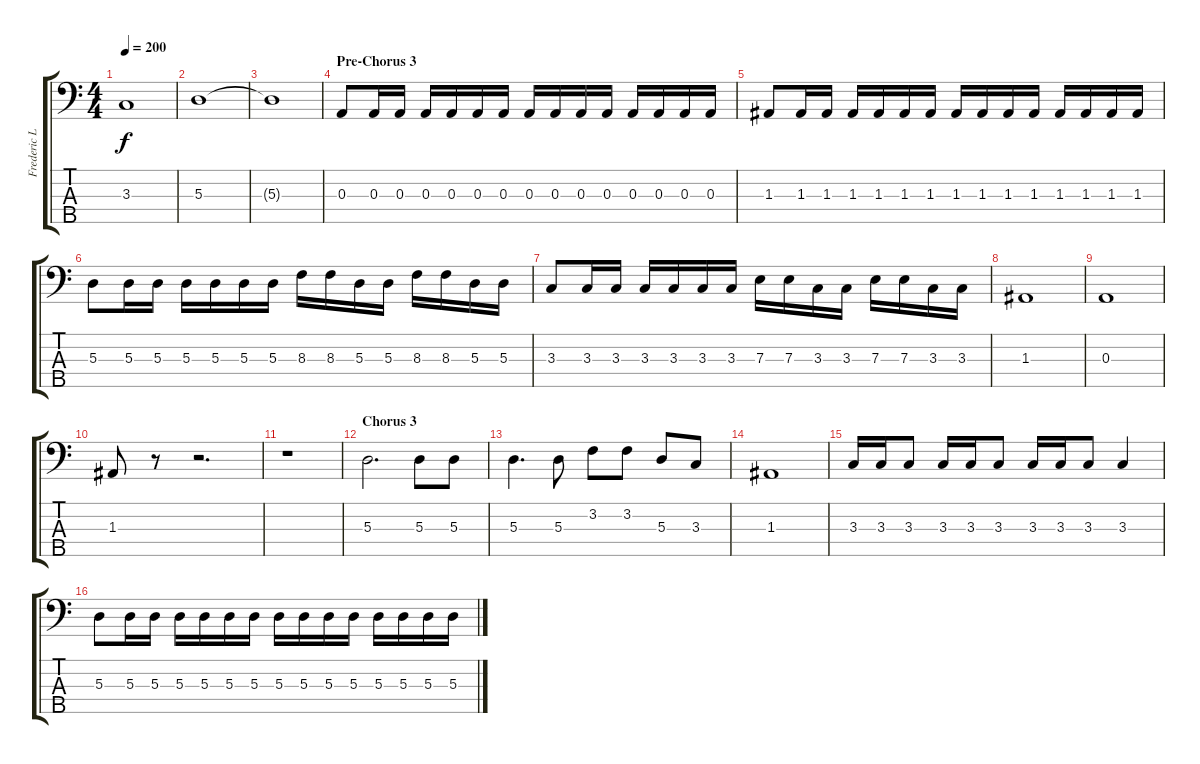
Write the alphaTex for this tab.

\track ("Frederic Leclercq | Bass" "Frederic L") {instrument electricbassfinger}
\staff {score tabs}
\tuning (G2 D2 A1 E1 B0) {hide}
\ts (4 4)
\tempo 200
\clef f4
\ks c
3.3{t}.1{dy f} |
5.3.1 |
5.3{t}.1 |
\section ("" "Pre-Chorus 3")
0.3.8 0.3.16 0.3.16 0.3.16 0.3.16 0.3.16 0.3.16 0.3.16 0.3.16 0.3.16 0.3.16 0.3.16 0.3.16 0.3.16 0.3.16 |
1.3.8 1.3.16 1.3.16 1.3.16 1.3.16 1.3.16 1.3.16 1.3.16 1.3.16 1.3.16 1.3.16 1.3.16 1.3.16 1.3.16 1.3.16 |
5.3.8 5.3.16 5.3.16 5.3.16 5.3.16 5.3.16 5.3.16 8.3.16 8.3.16 5.3.16 5.3.16 8.3.16 8.3.16 5.3.16 5.3.16 |
3.3.8 3.3.16 3.3.16 3.3.16 3.3.16 3.3.16 3.3.16 7.3.16 7.3.16 3.3.16 3.3.16 7.3.16 7.3.16 3.3.16 3.3.16 |
1.3.1 |
0.3.1 |
1.3.8 r.8 r.2{d} |
r.1 |
\section ("" "Chorus 3")
5.3.2{d} 5.3.8 5.3.8 |
5.3.4{d} 5.3.8 3.2.8 3.2.8 5.3.8 3.3.8 |
1.3.1 |
3.3.16 3.3.16 3.3.8 3.3.16 3.3.16 3.3.8 3.3.16 3.3.16 3.3.8 3.3.4 |
5.3.8 5.3.16 5.3.16 5.3.16 5.3.16 5.3.16 5.3.16 5.3.16 5.3.16 5.3.16 5.3.16 5.3.16 5.3.16 5.3.16 5.3.16
